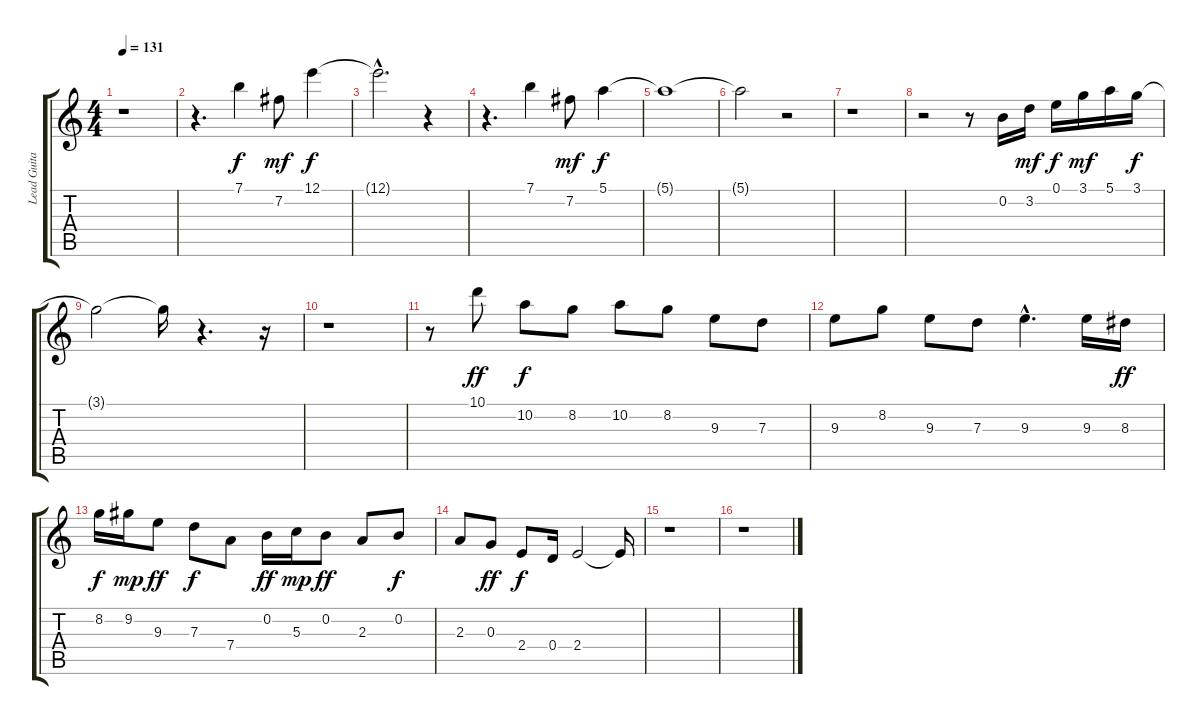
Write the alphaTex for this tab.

\track ("Lead Guitar" "Lead Guita") {instrument distortionguitar}
\staff {score tabs}
\tuning (E4 B3 G3 D3 A2 E2) {hide}
\ts (4 4)
\tempo 131
\clef g2
\ks c
r.1{dy f} |
r.4{d} 7.1.4 7.2.8{dy mf} 12.1.4{dy f} |
12.1{hac t}.2{d} r.4 |
r.4{d} 7.1.4 7.2.8{dy mf} 5.1.4{dy f} |
5.1{t}.1 |
5.1{t}.2 r.2 |
r.1 |
r.2 r.8 0.2.16 3.2.16{dy mf} 0.1.16{dy f} 3.1.16{dy mf} 5.1.16 3.1.16{dy f} |
3.1{t}.2 3.1{t}.16 r.4{d} r.16 |
r.1 |
r.8 10.1.8{dy ff} 10.2.8{dy f} 8.2.8 10.2.8 8.2.8 9.3.8 7.3.8 |
9.3.8 8.2.8 9.3.8 7.3.8 9.3{hac}.4{d} 9.3.16 8.3.16{dy ff} |
8.2.16{dy f} 9.2.16{dy mp} 9.3.8{dy ff} 7.3.8{dy f} 7.4.8 0.2.16{dy ff} 5.3.16{dy mp} 0.2.8{dy ff} 2.3.8 0.2.8{dy f} |
2.3.8 0.3.8{dy ff} 2.4.8{dy f} 0.4.16 2.4.2 2.4{t}.16 |
r.1 |
r.1
